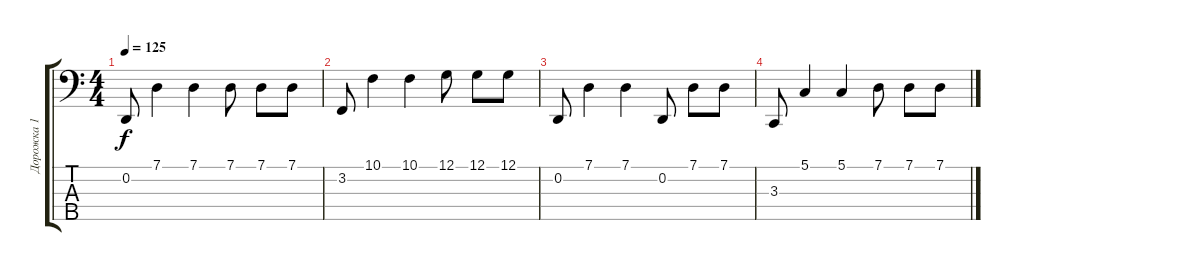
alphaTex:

\track ("Дорожка 1" "Дорожка 1") {instrument lead2sawtooth}
\staff {score tabs}
\tuning (G2 D2 A1 E1 B0) {hide}
\ts (4 4)
\tempo 125
\clef f4
\ks c
0.2.8{dy f} 7.1.4 7.1.4 7.1.8 7.1.8 7.1.8 |
3.2.8 10.1.4 10.1.4 12.1.8 12.1.8 12.1.8 |
0.2.8 7.1.4 7.1.4 0.2.8 7.1.8 7.1.8 |
3.3.8 5.1.4 5.1.4 7.1.8 7.1.8 7.1.8
